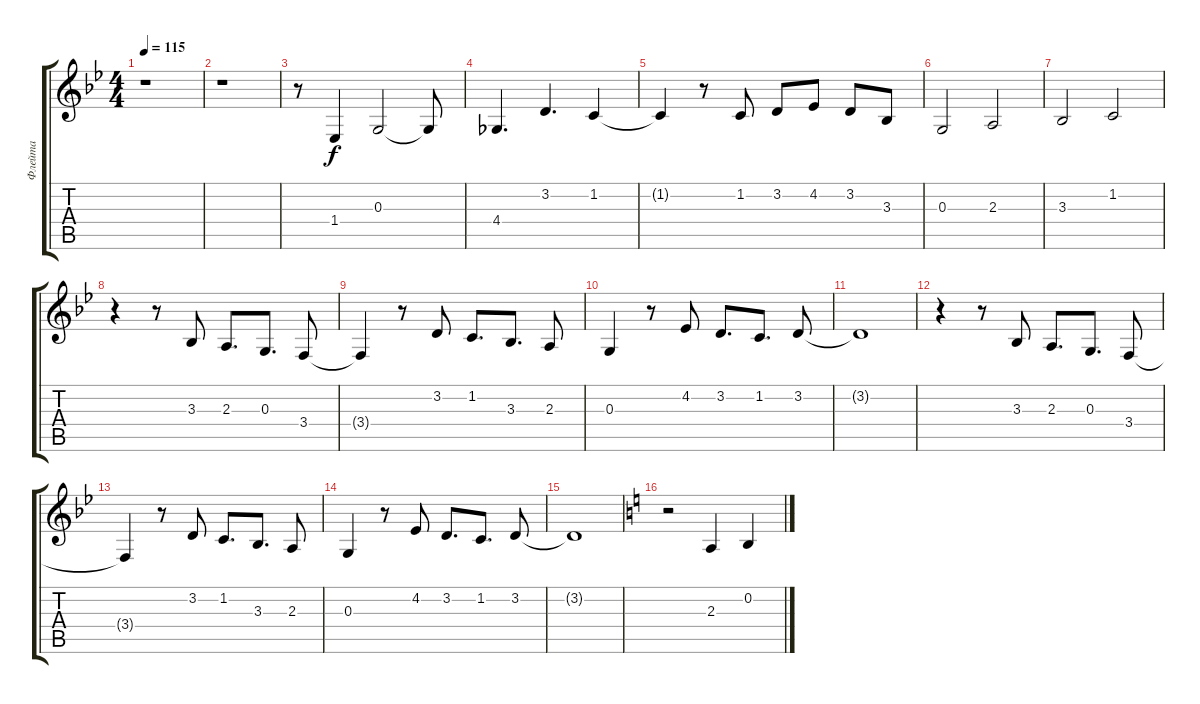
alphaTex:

\track ("Флейта" "Флейта") {instrument flute}
\staff {score tabs}
\tuning (E4 B3 G3 D3 A2 E2) {hide}
\ts (4 4)
\tempo 115
\clef g2
\ks gminor
r.1{dy f} |
r.1 |
r.8 1.4.4 0.3.2 0.3{t}.8 |
4.4.4{d} 3.2.4{d} 1.2.4 |
1.2{t}.4 r.8 1.2.8 3.2.8 4.2.8 3.2.8 3.3.8 |
0.3.2 2.3.2 |
3.3.2 1.2.2 |
r.4 r.8 3.3.8 2.3.8{d} 0.3.8{d} 3.4.8 |
3.4{t}.4 r.8 3.2.8 1.2.8{d} 3.3.8{d} 2.3.8 |
0.3.4 r.8 4.2.8 3.2.8{d} 1.2.8{d} 3.2.8 |
3.2{t}.1 |
r.4 r.8 3.3.8 2.3.8{d} 0.3.8{d} 3.4.8 |
3.4{t}.4 r.8 3.2.8 1.2.8{d} 3.3.8{d} 2.3.8 |
0.3.4 r.8 4.2.8 3.2.8{d} 1.2.8{d} 3.2.8 |
3.2{t}.1 |
\ks aminor
r.2 2.3.4 0.2.4
